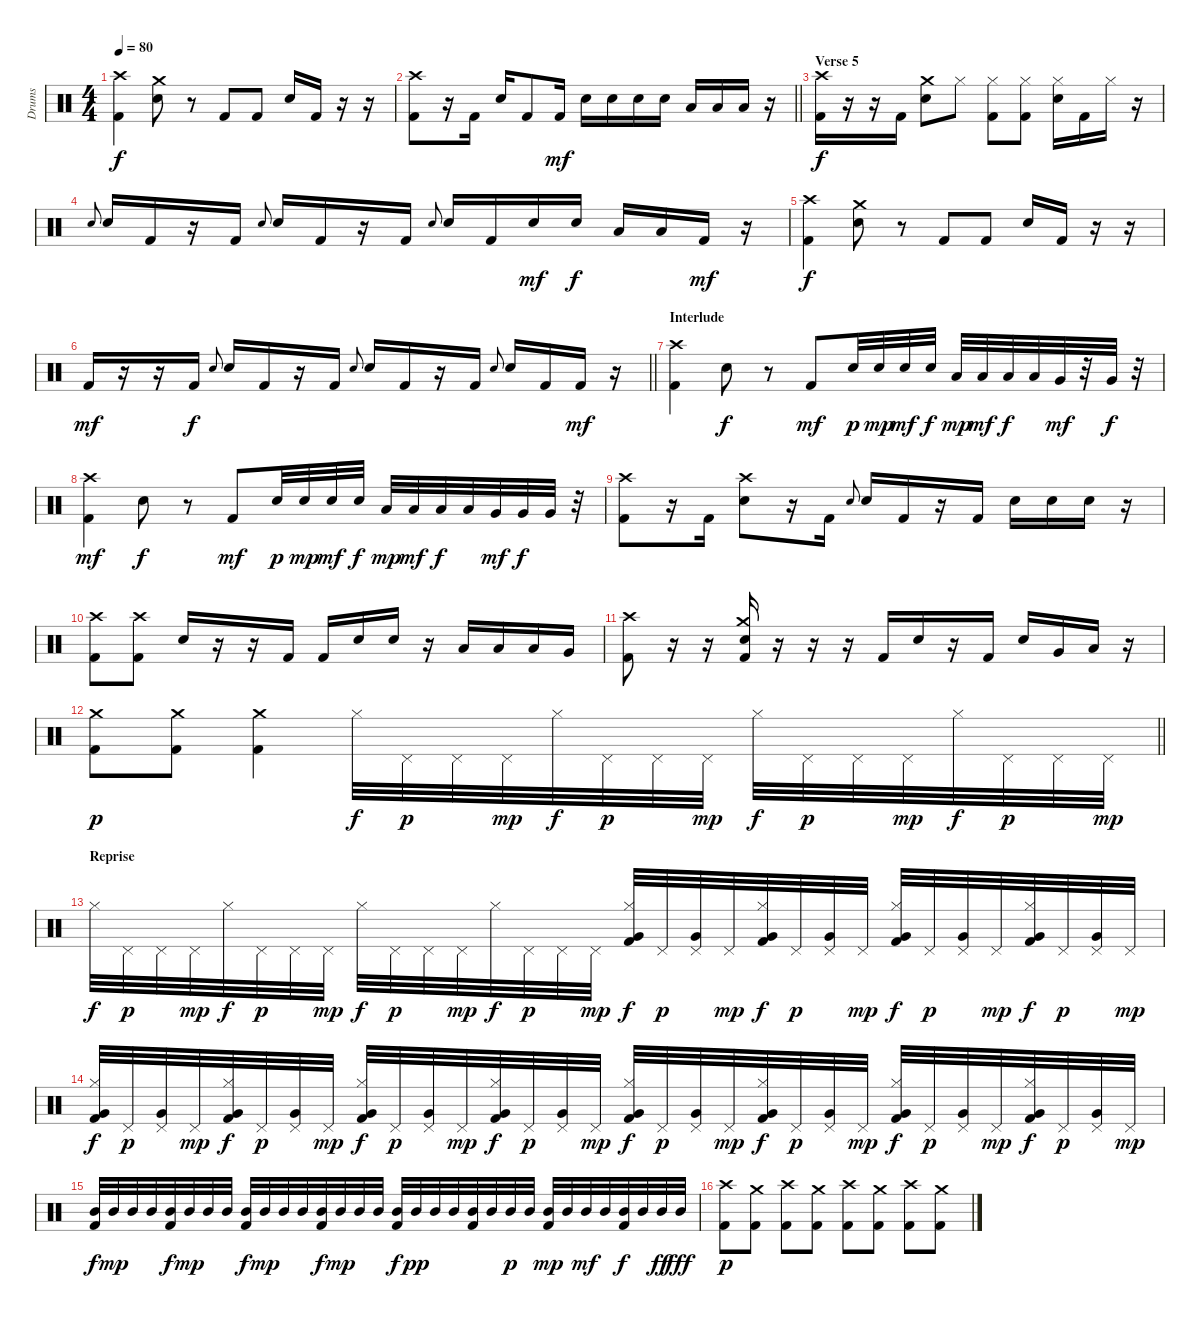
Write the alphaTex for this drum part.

\track ("Drums" "Drums") {instrument percussion}
\staff {score}
\articulation defaults
\ts (4 4)
\tempo 80
\clef neutral
\ks c
("Crash high (hit)" "Kick (hit) 2").4{dy f} ("Crash medium (hit)" "Snare (hit) 2").8 r.8 "Kick (hit) 2".8 "Kick (hit) 2".8 "Snare (hit) 2".16 "Kick (hit) 2".16 r.16 r.16 |
\barLineRight lightlight
("Crash high (hit)" "Kick (hit) 2").8 r.16 "Kick (hit) 2".16 "Snare (hit) 2".16 "Kick (hit) 2".8 "Kick (hit) 2".16{dy mf} "Snare (hit) 2".16 "Snare (hit) 2".16 "Snare (hit) 2".16 "Snare (hit) 2".16 "Low Tom (hit)".16 "Low Tom (hit)".16 "Low Tom (hit)".16 r.16 |
\section ("" "Verse 5")
("Crash high (hit)" "Kick (hit) 2").16{dy f} r.16 r.16 "Kick (hit) 2".16 ("Crash medium (hit)" "Snare (hit) 2").8 "Hi-Hat (closed)".8 ("Hi-Hat (closed)" "Kick (hit) 2").8 ("Hi-Hat (closed)" "Kick (hit) 2").8 ("Hi-Hat (closed)" "Snare (hit) 2").16 "Kick (hit) 2".16 "Hi-Hat (closed)".16 r.16 |
"Snare (hit) 2".8{gr onbeat} "Snare (hit) 2".16 "Kick (hit) 2".16 r.16 "Kick (hit) 2".16 "Snare (hit) 2".8{gr onbeat} "Snare (hit) 2".16 "Kick (hit) 2".16 r.16 "Kick (hit) 2".16 "Snare (hit) 2".8{gr onbeat} "Snare (hit) 2".16 "Kick (hit) 2".16 "Snare (hit) 2".16{dy mf} "Snare (hit) 2".16{dy f} "Low Tom (hit)".16 "Low Tom (hit)".16 "Kick (hit) 2".16{dy mf} r.16 |
("Crash high (hit)" "Kick (hit) 2").4{dy f} ("Crash medium (hit)" "Snare (hit) 2").8 r.8 "Kick (hit) 2".8 "Kick (hit) 2".8 "Snare (hit) 2".16 "Kick (hit) 2".16 r.16 r.16 |
\barLineRight lightlight "Kick (hit) 2".16{dy mf}
r.16 r.16 "Kick (hit) 2".16{dy f} "Snare (hit) 2".8{gr onbeat} "Snare (hit) 2".16 "Kick (hit) 2".16 r.16 "Kick (hit) 2".16 "Snare (hit) 2".8{gr onbeat} "Snare (hit) 2".16 "Kick (hit) 2".16 r.16 "Kick (hit) 2".16 "Snare (hit) 2".8{gr onbeat} "Snare (hit) 2".16 "Kick (hit) 2".16 "Kick (hit) 2".16{dy mf} r.16 |
\section ("" "Interlude")
("Crash high (hit)" "Kick (hit) 2").4 "Snare (hit) 2".8{dy f} r.8 "Kick (hit) 2".8{dy mf} "Snare (hit) 2".32{dy p} "Snare (hit) 2".32{dy mp} "Snare (hit) 2".32{dy mf} "Snare (hit) 2".32{dy f} "Low Tom (hit)".32{dy mp} "Low Tom (hit)".32{dy mf} "Low Tom (hit)".32{dy f} "Low Tom (hit)".32 "Very Low Tom (hit)".32{dy mf} r.32 "Very Low Tom (hit)".32{dy f} r.32 |
("Crash high (hit)" "Kick (hit) 2").4{dy mf} "Snare (hit) 2".8{dy f} r.8 "Kick (hit) 2".8{dy mf} "Snare (hit) 2".32{dy p} "Snare (hit) 2".32{dy mp} "Snare (hit) 2".32{dy mf} "Snare (hit) 2".32{dy f} "Low Tom (hit)".32{dy mp} "Low Tom (hit)".32{dy mf} "Low Tom (hit)".32{dy f} "Low Tom (hit)".32 "Very Low Tom (hit)".32{dy mf} "Very Low Tom (hit)".32{dy f} "Very Low Tom (hit)".32 r.32 |
("Crash high (hit)" "Kick (hit) 2").8 r.16 "Kick (hit) 2".16 ("Crash high (hit)" "Snare (hit) 2").8 r.16 "Kick (hit) 2".16 "Snare (hit) 2".8{gr onbeat} "Snare (hit) 2".16 "Kick (hit) 2".16 r.16 "Kick (hit) 2".16 "Snare (hit) 2".16 "Snare (hit) 2".16 "Snare (hit) 2".16 r.16 |
("Crash high (hit)" "Kick (hit) 2").8 ("Crash high (hit)" "Kick (hit) 2").8 "Snare (hit) 2".16 r.16 r.16 "Kick (hit) 2".16 "Kick (hit) 2".16 "Snare (hit) 2".16 "Snare (hit) 2".16 r.16 "Low Tom (hit)".16 "Low Tom (hit)".16 "Low Tom (hit)".16 "Very Low Tom (hit)".16 |
("Crash high (hit)" "Kick (hit) 2").8 r.16 r.16 ("Crash medium (hit)" "Snare (hit) 2" "Kick (hit) 2").16 r.16 r.16 r.16 "Kick (hit) 2".16 "Snare (hit) 2".16 r.16 "Kick (hit) 2".16 "Snare (hit) 2".16 "Very Low Tom (hit)".16 "Low Tom (hit)".16 r.16 |
\barLineRight lightlight
("Crash medium (hit)" "Kick (hit) 2").8{dy p} ("Crash medium (hit)" "Kick (hit) 2").8 ("Crash medium (hit)" "Kick (hit) 2").4 "Hi-Hat (closed)".32{dy f} "Pedal Hi-Hat (hit)".32{dy p} "Pedal Hi-Hat (hit)".32 "Pedal Hi-Hat (hit)".32{dy mp} "Hi-Hat (closed)".32{dy f} "Pedal Hi-Hat (hit)".32{dy p} "Pedal Hi-Hat (hit)".32 "Pedal Hi-Hat (hit)".32{dy mp} "Hi-Hat (closed)".32{dy f} "Pedal Hi-Hat (hit)".32{dy p} "Pedal Hi-Hat (hit)".32 "Pedal Hi-Hat (hit)".32{dy mp} "Hi-Hat (closed)".32{dy f} "Pedal Hi-Hat (hit)".32{dy p} "Pedal Hi-Hat (hit)".32 "Pedal Hi-Hat (hit)".32{dy mp} |
\section ("" "Reprise")
"Hi-Hat (closed)".32{dy f} "Pedal Hi-Hat (hit)".32{dy p} "Pedal Hi-Hat (hit)".32 "Pedal Hi-Hat (hit)".32{dy mp} "Hi-Hat (closed)".32{dy f} "Pedal Hi-Hat (hit)".32{dy p} "Pedal Hi-Hat (hit)".32 "Pedal Hi-Hat (hit)".32{dy mp} "Hi-Hat (closed)".32{dy f} "Pedal Hi-Hat (hit)".32{dy p} "Pedal Hi-Hat (hit)".32 "Pedal Hi-Hat (hit)".32{dy mp} "Hi-Hat (closed)".32{dy f} "Pedal Hi-Hat (hit)".32{dy p} "Pedal Hi-Hat (hit)".32 "Pedal Hi-Hat (hit)".32{dy mp} ("Hi-Hat (closed)" "Very Low Tom (hit)" "Kick (hit) 2").32{dy f} "Pedal Hi-Hat (hit)".32{dy p} ("Pedal Hi-Hat (hit)" "Very Low Tom (hit)").32 "Pedal Hi-Hat (hit)".32{dy mp} ("Hi-Hat (closed)" "Very Low Tom (hit)" "Kick (hit) 2").32{dy f} "Pedal Hi-Hat (hit)".32{dy p} ("Pedal Hi-Hat (hit)" "Very Low Tom (hit)").32 "Pedal Hi-Hat (hit)".32{dy mp} ("Hi-Hat (closed)" "Very Low Tom (hit)" "Kick (hit) 2").32{dy f} "Pedal Hi-Hat (hit)".32{dy p} ("Pedal Hi-Hat (hit)" "Very Low Tom (hit)").32 "Pedal Hi-Hat (hit)".32{dy mp} ("Hi-Hat (closed)" "Very Low Tom (hit)" "Kick (hit) 2").32{dy f} "Pedal Hi-Hat (hit)".32{dy p} ("Pedal Hi-Hat (hit)" "Very Low Tom (hit)").32 "Pedal Hi-Hat (hit)".32{dy mp} |
("Hi-Hat (closed)" "Very Low Tom (hit)" "Kick (hit) 2").32{dy f} "Pedal Hi-Hat (hit)".32{dy p} ("Pedal Hi-Hat (hit)" "Very Low Tom (hit)").32 "Pedal Hi-Hat (hit)".32{dy mp} ("Hi-Hat (closed)" "Very Low Tom (hit)" "Kick (hit) 2").32{dy f} "Pedal Hi-Hat (hit)".32{dy p} ("Pedal Hi-Hat (hit)" "Very Low Tom (hit)").32 "Pedal Hi-Hat (hit)".32{dy mp} ("Hi-Hat (closed)" "Very Low Tom (hit)" "Kick (hit) 2").32{dy f} "Pedal Hi-Hat (hit)".32{dy p} ("Pedal Hi-Hat (hit)" "Very Low Tom (hit)").32 "Pedal Hi-Hat (hit)".32{dy mp} ("Hi-Hat (closed)" "Very Low Tom (hit)" "Kick (hit) 2").32{dy f} "Pedal Hi-Hat (hit)".32{dy p} ("Pedal Hi-Hat (hit)" "Very Low Tom (hit)").32 "Pedal Hi-Hat (hit)".32{dy mp} ("Hi-Hat (closed)" "Very Low Tom (hit)" "Kick (hit) 2").32{dy f} "Pedal Hi-Hat (hit)".32{dy p} ("Pedal Hi-Hat (hit)" "Very Low Tom (hit)").32 "Pedal Hi-Hat (hit)".32{dy mp} ("Hi-Hat (closed)" "Very Low Tom (hit)" "Kick (hit) 2").32{dy f} "Pedal Hi-Hat (hit)".32{dy p} ("Pedal Hi-Hat (hit)" "Very Low Tom (hit)").32 "Pedal Hi-Hat (hit)".32{dy mp} ("Hi-Hat (closed)" "Very Low Tom (hit)" "Kick (hit) 2").32{dy f} "Pedal Hi-Hat (hit)".32{dy p} ("Pedal Hi-Hat (hit)" "Very Low Tom (hit)").32 "Pedal Hi-Hat (hit)".32{dy mp} ("Hi-Hat (closed)" "Very Low Tom (hit)" "Kick (hit) 2").32{dy f} "Pedal Hi-Hat (hit)".32{dy p} ("Pedal Hi-Hat (hit)" "Very Low Tom (hit)").32 "Pedal Hi-Hat (hit)".32{dy mp} |
("Mid Tom (hit)" "Kick (hit) 2").32{dy f} "Mid Tom (hit)".32{dy mp} "Mid Tom (hit)".32 "Mid Tom (hit)".32 ("Mid Tom (hit)" "Kick (hit) 2").32{dy f} "Mid Tom (hit)".32{dy mp} "Mid Tom (hit)".32 "Mid Tom (hit)".32 ("Mid Tom (hit)" "Kick (hit) 2").32{dy f} "Mid Tom (hit)".32{dy mp} "Mid Tom (hit)".32 "Mid Tom (hit)".32 ("Mid Tom (hit)" "Kick (hit) 2").32{dy f} "Mid Tom (hit)".32{dy mp} "Mid Tom (hit)".32 "Mid Tom (hit)".32 ("Mid Tom (hit)" "Kick (hit) 2").32{dy f} "Mid Tom (hit)".32{dy pp} "Mid Tom (hit)".32 "Mid Tom (hit)".32 ("Mid Tom (hit)" "Kick (hit) 2").32 "Mid Tom (hit)".32 "Mid Tom (hit)".32{dy p} "Mid Tom (hit)".32 ("Mid Tom (hit)" "Kick (hit) 2").32{dy mp} "Mid Tom (hit)".32 "Mid Tom (hit)".32{dy mf} "Mid Tom (hit)".32 ("Mid Tom (hit)" "Kick (hit) 2").32{dy f} "Mid Tom (hit)".32 "Mid Tom (hit)".32{dy ff} "Mid Tom (hit)".32{dy fff} |
("Crash high (hit)" "Kick (hit) 2").8{dy p} ("Crash medium (hit)" "Kick (hit) 2").8 ("Crash high (hit)" "Kick (hit) 2").8 ("Crash medium (hit)" "Kick (hit) 2").8 ("Crash high (hit)" "Kick (hit) 2").8 ("Crash medium (hit)" "Kick (hit) 2").8 ("Crash high (hit)" "Kick (hit) 2").8 ("Crash medium (hit)" "Kick (hit) 2").8
